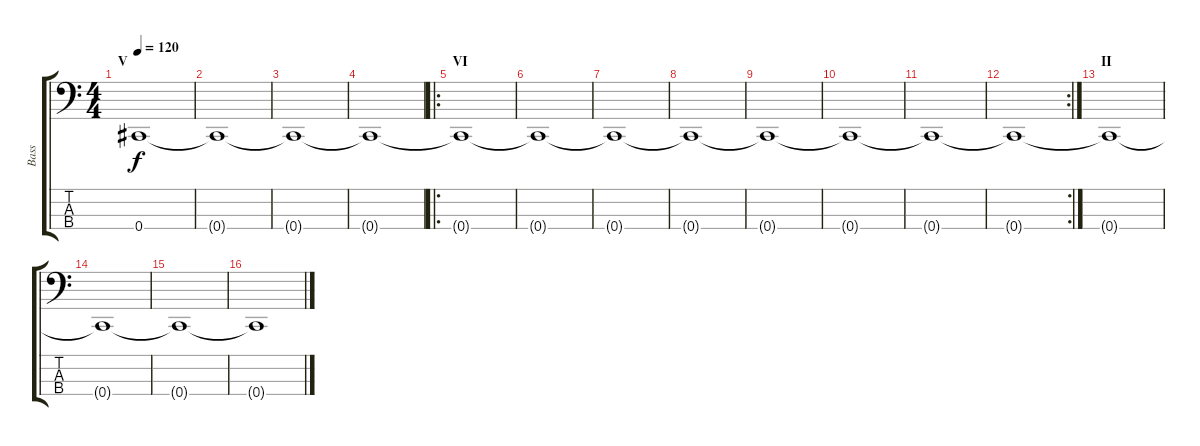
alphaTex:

\track ("Bass" "Bass") {instrument electricbasspick}
\staff {score tabs}
\tuning (Gb2 Db2 Ab1 Db1) {hide}
\ts (4 4)
\section ("" "V")
\tempo 120
\clef f4
\ks c
0.4{t}.1{dy f} |
0.4{t}.1 |
0.4{t}.1 |
0.4{t}.1 |
\ro
\section ("" "VI")
0.4{t}.1 |
0.4{t}.1 |
0.4{t}.1 |
0.4{t}.1 |
0.4{t}.1 |
0.4{t}.1 |
0.4{t}.1 |
\rc 2
0.4{t}.1 |
\section ("" "II")
0.4{t}.1 |
0.4{t}.1 |
0.4{t}.1 |
0.4{t}.1
